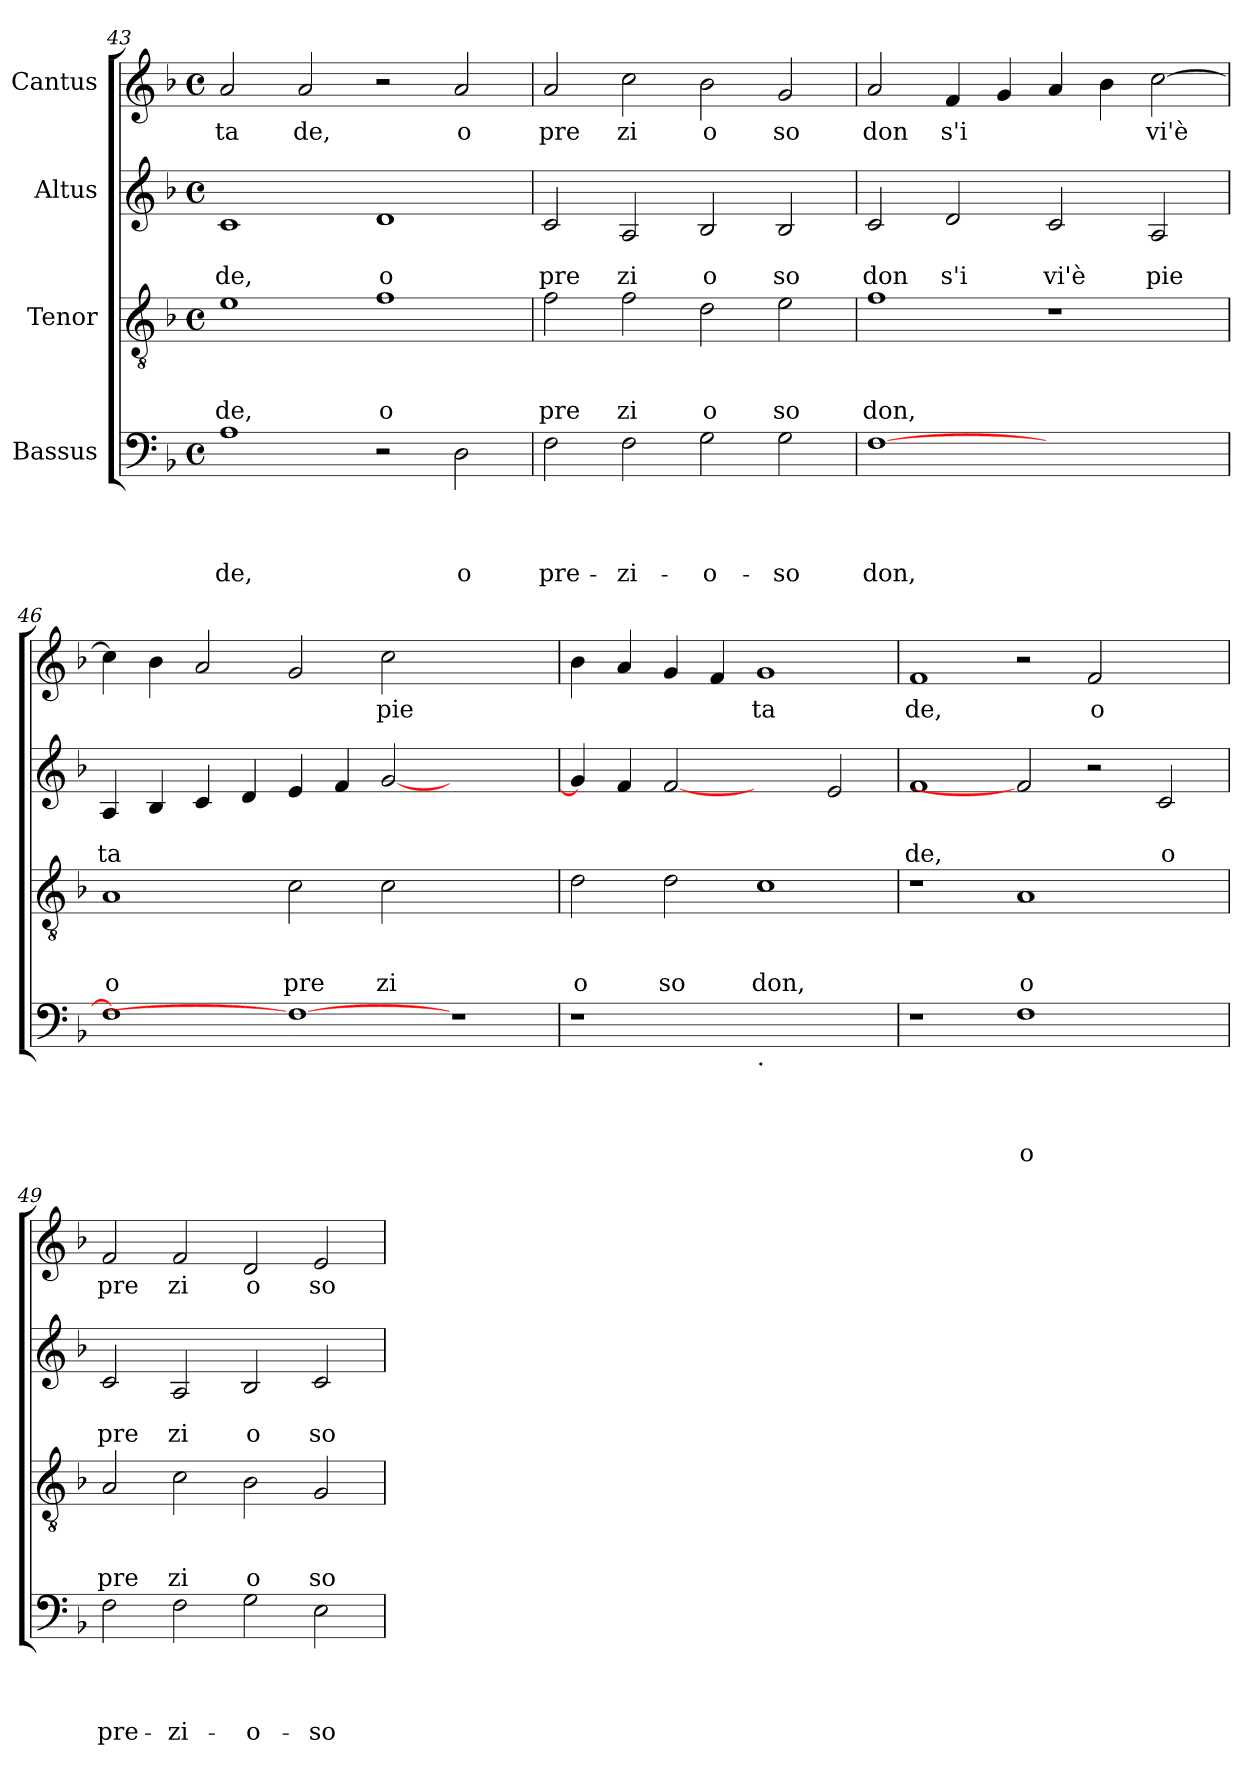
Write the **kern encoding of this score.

**kern	**text	**text	**text	**text	**kern	**text	**text	**text	**kern	**text	**text	**kern	**text
*part4	*part4	*part4	*part4	*part4	*part3	*part3	*part3	*part3	*part2	*part2	*part2	*part1	*part1
*staff4	*staff4	*staff4	*staff4	*staff4	*staff3	*staff3	*staff3	*staff3	*staff2	*staff2	*staff2	*staff1	*staff1
*I"Bassus	*	*	*	*	*I"Tenor	*	*	*	*I"Altus	*	*	*I"Cantus	*
*clefF4	*	*	*	*	*clefGv2	*	*	*	*clefG2	*	*	*clefG2	*
*k[b-]	*	*	*	*	*k[b-]	*	*	*	*k[b-]	*	*	*k[b-]	*
*F:	*	*	*	*	*F:	*	*	*	*F:	*	*	*F:	*
*M4/4	*	*	*	*	*M4/4	*	*	*	*M4/4	*	*	*M4/4	*
*met(c)	*	*	*	*	*met(c)	*	*	*	*met(c)	*	*	*met(c)	*
=43	=43	=43	=43	=43	=43	=43	=43	=43	=43	=43	=43	=43	=43
!	!	!	!	!LO:LY:b	!	!	!	!LO:LY:b	!	!	!LO:LY:b	!	!LO:LY:b
1A	.	.	.	de,	1e	.	.	de,	1c	.	de,	2a/	ta
!	!	!	!	!	!	!	!	!	!	!	!	!	!LO:LY:b
.	.	.	.	.	.	.	.	.	.	.	.	2a/	de,
!	!	!	!	!	!	!	!	!LO:LY:b	!	!	!LO:LY:b	!	!
2r	.	.	.	.	1f	.	.	o	1d	.	o	2r	.
!	!	!	!	!LO:LY:b	!	!	!	!	!	!	!	!	!LO:LY:b
2D\	.	.	.	o	.	.	.	.	.	.	.	2a/	o
!!LO:LB:g=z
=44	=44	=44	=44	=44	=44	=44	=44	=44	=44	=44	=44	=44	=44
!	!	!	!	!LO:LY:b	!	!	!	!LO:LY:b	!	!	!LO:LY:b	!	!LO:LY:b
2F\	.	.	.	pre-	2f\	.	.	pre	2c/	.	pre	2a/	pre
!	!	!	!	!LO:LY:b	!	!	!	!LO:LY:b	!	!	!LO:LY:b	!	!LO:LY:b
2F\	.	.	.	-zi-	2f\	.	.	zi	2A/	.	zi	2cc\	zi
!	!	!	!	!LO:LY:b	!	!	!	!LO:LY:b	!	!	!LO:LY:b	!	!LO:LY:b
2G\	.	.	.	-o-	2d\	.	.	o	2B-/	.	o	2b-\	o
!	!	!	!	!LO:LY:b	!	!	!	!LO:LY:b	!	!	!LO:LY:b	!	!LO:LY:b
2G\	.	.	.	-so	2e\	.	.	so	2B-/	.	so	2g/	so
=45	=45	=45	=45	=45	=45	=45	=45	=45	=45	=45	=45	=45	=45
!	!	!	!	!LO:LY:b	!	!	!	!LO:LY:b	!	!	!LO:LY:b	!	!LO:LY:b
[>1F	.	.	.	don,	1f	.	.	don,	2c/	.	don	2a/	don
!	!	!	!	!	!	!	!	!	!	!	!LO:LY:b	!	!LO:LY:b
.	.	.	.	.	.	.	.	.	2d/	.	s'i	4f/	s'i
.	.	.	.	.	.	.	.	.	.	.	.	4g/	.
!	!	!	!	!	!	!	!	!	!	!	!LO:LY:b	!	!
1ryy	.	.	.	.	1r	.	.	.	2c/	.	vi'è	4a/	.
.	.	.	.	.	.	.	.	.	.	.	.	4b-\	.
!	!	!	!	!	!	!	!	!	!	!	!LO:LY:b	!	!LO:LY:b
.	.	.	.	.	.	.	.	.	2A/	.	pie	[>2cc\	vi'è
=46	=46	=46	=46	=46	=46	=46	=46	=46	=46	=46	=46	=46	=46
!	!	!	!	!	!	!	!	!LO:LY:b	!	!	!LO:LY:b	!	!
1F]	.	.	.	.	1A	.	.	o	4A/	.	ta	4cc\]	.
.	.	.	.	.	.	.	.	.	4B-/	.	.	4b-\	.
.	.	.	.	.	.	.	.	.	4c/	.	.	2a/	.
.	.	.	.	.	.	.	.	.	4d/	.	.	.	.
!	!	!	!	!	!	!	!	!LO:LY:b	!	!	!	!	!
1F_	.	.	.	.	2c\	.	.	pre	4e/	.	.	2g/	.
.	.	.	.	.	.	.	.	.	4f/	.	.	.	.
!	!	!	!	!	!	!	!	!LO:LY:b	!	!	!	!	!LO:LY:b
.	.	.	.	.	2c\	.	.	zi	[<2g/	.	.	2cc\	pie
1r	.	.	.	.	1ryy	.	.	.	1ryy	.	.	1ryy	.
=47	=47	=47	=47	=47	=47	=47	=47	=47	=47	=47	=47	=47	=47
!	!	!	!	!	!	!	!	!LO:LY:b	!	!	!	!	!
1r	.	.	.	.	2d\	.	.	o	4g/]	.	.	4b-\	.
.	.	.	.	.	.	.	.	.	4f/	.	.	4a/	.
!	!	!	!	!	!	!	!	!LO:LY:b	!	!	!	!	!
.	.	.	.	.	2d\	.	.	so	[2f	.	.	4g/	.
.	.	.	.	.	.	.	.	.	.	.	.	4f/	.
!LO:TX:b:t=.	!	!	!	!	!	!	!	!	!	!	!	!	!
!	!	!	!	!	!	!	!	!LO:LY:b	!	!	!	!	!LO:LY:b
1ryy	.	.	.	.	1c	.	.	don,	2ryy	.	.	1g	ta
.	.	.	.	.	.	.	.	.	2e/	.	.	.	.
=48	=48	=48	=48	=48	=48	=48	=48	=48	=48	=48	=48	=48	=48
!	!	!	!	!	!	!	!	!	!	!	!LO:LY:b	!	!LO:LY:b
1r	.	.	.	.	1r	.	.	.	1f	.	de,	1f	de,
!	!	!	!	!LO:LY:b	!	!	!	!LO:LY:b	!	!	!	!	!
1F	.	.	.	o	1A	.	.	o	2f]	.	.	2r	.
!	!	!	!	!	!	!	!	!	!	!	!	!	!LO:LY:b
.	.	.	.	.	.	.	.	.	2r	.	.	2f/	o
!	!	!	!	!	!	!	!	!	!	!	!LO:LY:b	!	!
2ryy	.	.	.	.	2ryy	.	.	.	2c/	.	o	2ryy	.
=49	=49	=49	=49	=49	=49	=49	=49	=49	=49	=49	=49	=49	=49
!	!	!	!	!LO:LY:b	!	!	!	!LO:LY:b	!	!	!LO:LY:b	!	!LO:LY:b
2F\	.	.	.	pre-	2A/	.	.	pre	2c/	.	pre	2f/	pre
!	!	!	!	!LO:LY:b	!	!	!	!LO:LY:b	!	!	!LO:LY:b	!	!LO:LY:b
2F\	.	.	.	-zi-	2c\	.	.	zi	2A/	.	zi	2f/	zi
!	!	!	!	!LO:LY:b	!	!	!	!LO:LY:b	!	!	!LO:LY:b	!	!LO:LY:b
2G\	.	.	.	-o-	2B-\	.	.	o	2B-/	.	o	2d/	o
!	!	!	!	!LO:LY:b	!	!	!	!LO:LY:b	!	!	!LO:LY:b	!	!LO:LY:b
2E\	.	.	.	-so	2G/	.	.	so	2c/	.	so	2e/	so
=	=	=	=	=	=	=	=	=	=	=	=	=	=
*-	*-	*-	*-	*-	*-	*-	*-	*-	*-	*-	*-	*-	*-
